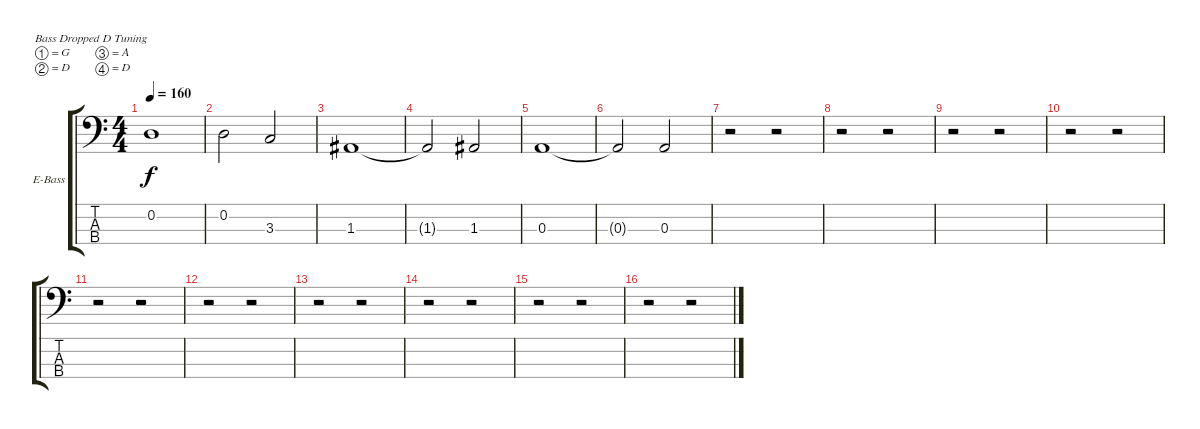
\bracketExtendMode groupsimilarinstruments
\firstSystemTrackNameOrientation horizontal
\otherSystemsTrackNameOrientation horizontal
\track ("Bass" "E-Bass") {instrument electricbassfinger}
\staff {score tabs}
\tuning (G2 D2 A1 D1)
\ts (4 4)
\tempo 160
\clef f4
\ks c
0.2{t}.1{dy f} |
0.2.2 3.3.2 |
1.3.1 |
1.3{t}.2 1.3.2 |
0.3.1 |
0.3{t}.2 0.3.2 |
r.2 r.2 |
r.2 r.2 |
r.2 r.2 |
r.2 r.2 |
r.2 r.2 |
r.2 r.2 |
r.2 r.2 |
r.2 r.2 |
r.2 r.2 |
r.2 r.2
